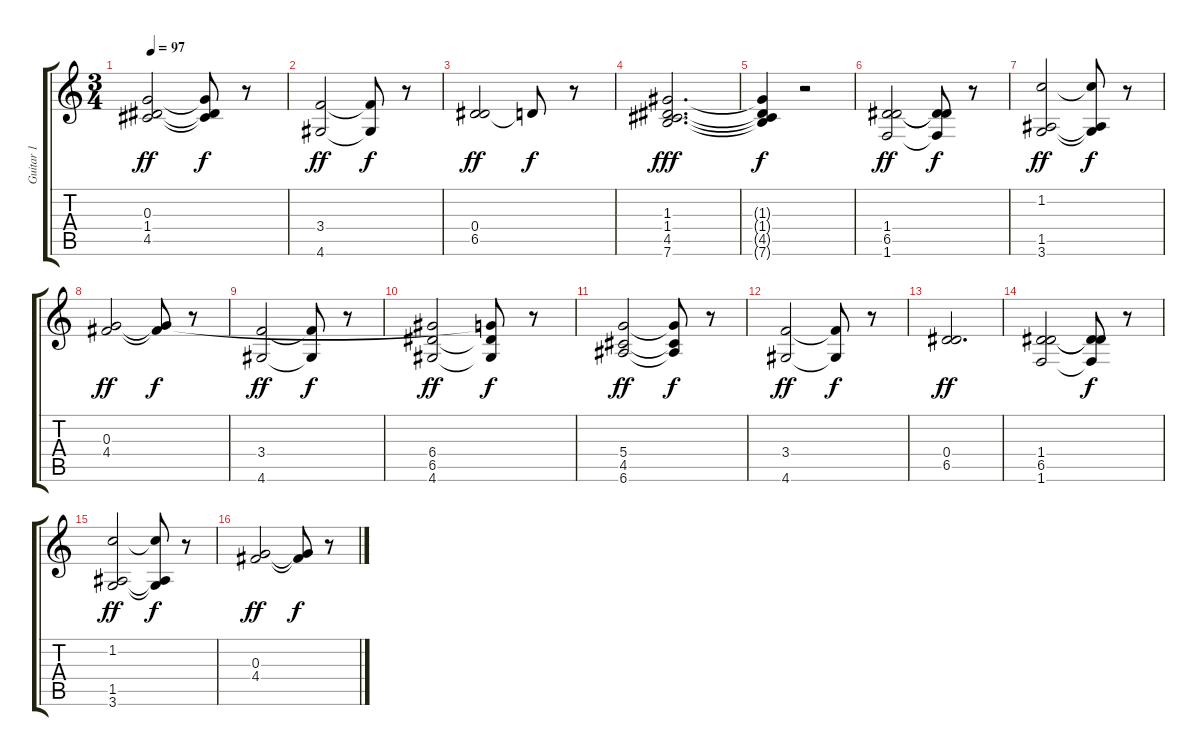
\track ("Guitar 1" "Guitar 1") {instrument acousticguitarnylon}
\staff {score tabs}
\tuning (E4 B3 G3 D3 A2 E2) {hide}
\ts (3 4)
\tempo 97
\clef g2
\ks c
(0.3 1.4 4.5).2{dy ff} (0.3{t} 1.4{t} 4.5{t}).8{dy f} r.8 |
(3.4 4.6).2{dy ff} (3.4{t} 4.6{t}).8{dy f} r.8 |
(0.4 6.5).2{dy ff} 0.4{t}.8{dy f} r.8 |
(1.3 1.4 4.5 7.6).2{d dy fff} |
(1.3{t} 1.4{t} 4.5{t} 7.6{t}).4{dy f} r.2 |
(1.4 6.5 1.6).2{dy ff} (1.4{t} 6.5{t} 1.6{t}).8{dy f} r.8 |
(1.2 1.5 3.6).2{dy ff} (1.2{t} 1.5{t} 3.6{t}).8{dy f} r.8 |
(0.3 4.4).2{dy ff} (0.3{t} 4.4{t}).8{dy f} r.8 |
(3.4 4.6).2{dy ff} (3.4{t} 4.6{t}).8{dy f} r.8 |
(6.4 6.5 4.6).2{dy ff} (0.3{t} 6.5{t} 4.6{t}).8{dy f} r.8 |
(5.4 4.5 6.6).2{dy ff} (5.4{t} 4.5{t} 6.6{t}).8{dy f} r.8 |
(3.4 4.6).2{dy ff} (3.4{t} 4.6{t}).8{dy f} r.8 |
(0.4 6.5).2{d dy ff} |
(1.4 6.5 1.6).2 (1.4{t} 6.5{t} 1.6{t}).8{dy f} r.8 |
(1.2 1.5 3.6).2{dy ff} (1.2{t} 1.5{t} 3.6{t}).8{dy f} r.8 |
(0.3 4.4).2{dy ff} (0.3{t} 4.4{t}).8{dy f} r.8
